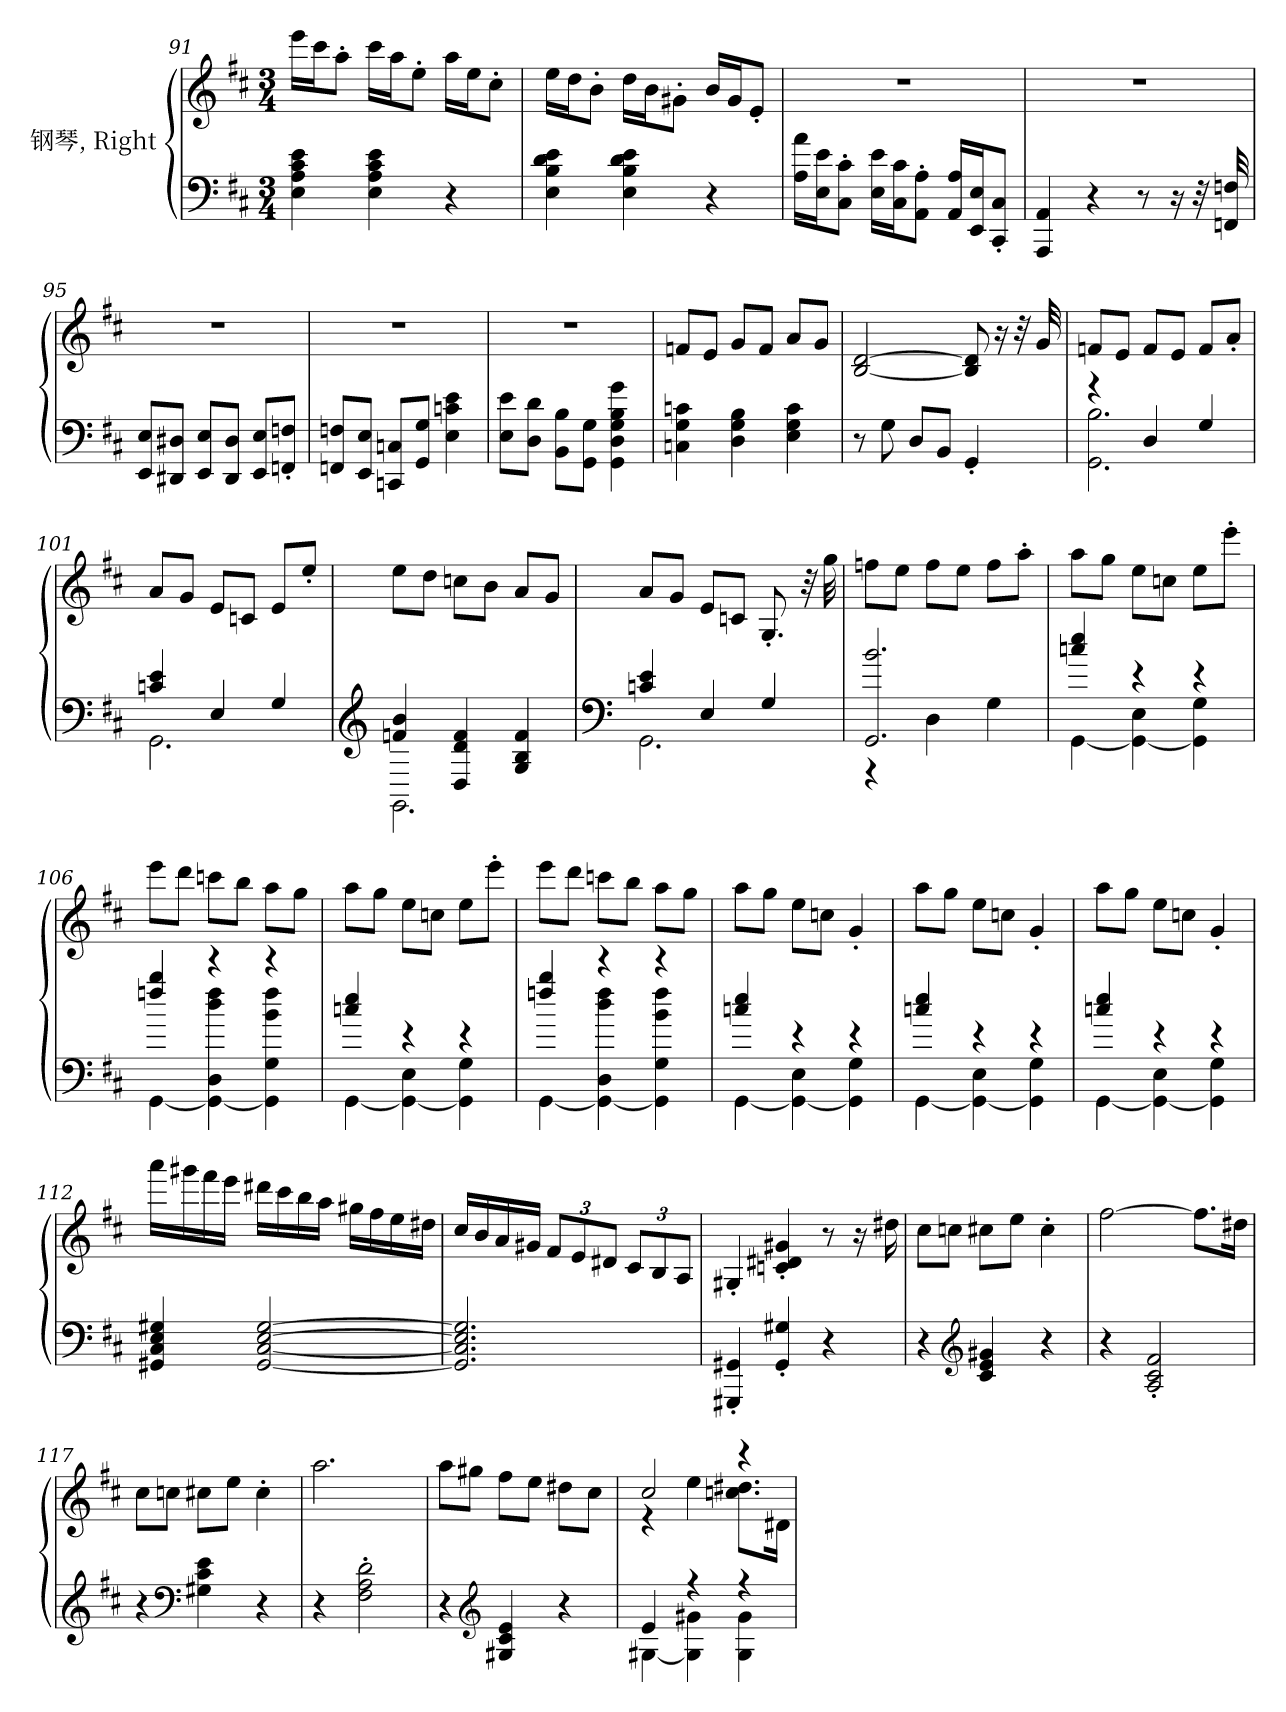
**kern	**kern
*part1	*part1
*staff2	*staff1
*I"钢琴, Right	*
*clefF4	*clefG2
*k[f#c#]	*k[f#c#]
*M3/4	*M3/4
*MM204	*MM204
=91	=91
4E\ 4A\ 4c#\ 4e\	16eee\LL
.	16ccc#\J
.	8aa'\J
*	*MM211
4E\ 4A\ 4c#\ 4e\	16ccc#\LL
.	16aa\J
.	8ee'\J
4r	16aa\LL
.	16ee\J
.	8cc#'\J
=92	=92
4E\ 4B\ 4d\ 4e\	16ee\LL
.	16dd\J
.	8b'\J
4E\ 4B\ 4d\ 4e\	16dd\LL
.	16b\J
.	8g#X'\J
4r	16b/LL
*	*MM215
.	16g#/J
.	8e'/J
=93	=93
16A\ 16a\LL	2.r
16E\ 16e\J	.
8C#\' 8c#\'J	.
16E\ 16e\LL	.
16C#\ 16c#\J	.
8AA\' 8A\'J	.
16AA/ 16A/LL	.
16EE/ 16E/J	.
8CC#/' 8C#/'J	.
!!LO:LB:g=z
=94	=94
4AAA/ 4AA/	2.r
4r	.
8r	.
16r	.
32r	.
32FFn/ 32Fn/	.
=95	=95
8EE/ 8E/L	2.r
8DD#X/ 8D#X/J	.
8EE/ 8E/L	.
8DD#/ 8D#/J	.
8EE/ 8E/L	.
8FFn/' 8Fn/'J	.
=96	=96
8FFn/ 8Fn/L	2.r
8EE/ 8E/J	.
8CCn/ 8Cn/L	.
8GG/ 8G/J	.
4E\ 4cn\ 4e\	.
=97	=97
*	*MM232
8E\ 8e\L	2.r
8D\ 8d\J	.
8BB\ 8B\L	.
8GG\ 8G\J	.
4GG\ 4D\ 4G\ 4B\ 4g\	.
=98	=98
4Cn\ 4G\ 4cn\	8fn/L
.	8e/J
4D\ 4G\ 4B\	8g/L
.	8f/J
4E\ 4G\ 4c\	8a/L
.	8g/J
!!LO:LB:g=z
=99	=99
8r	[2B/ [2d/
8G\	.
8D/L	.
8BB/J	.
4GG'/	8B/] 8d/]
.	16r
.	32r
.	32g/
=100	=100
*	*MM224
*^	*
4r	2.GG\ 2.B\	8fn/L
.	.	8e/J
4D/	.	8f/L
.	.	8e/J
4G/	.	8f/L
.	.	8a'/J
=101	=101	=101
4cn/ 4e/	2.GG\	8a/L
.	.	8g/J
4E/	.	8e/L
.	.	8cn/J
4G/	.	8e/L
.	.	8ee'/J
=102	=102	=102
*clefG2	*	*
4fn/ 4b/	2.GG\	8ee\L
.	.	8dd\J
4D/ 4d/ 4f/	.	8ccn\L
.	.	8b\J
4G/ 4B/ 4f/	.	8a/L
.	.	8g/J
=103	=103	=103
*clefF4	*	*
4cn/ 4e/	2.GG\	8a/L
.	.	8g/J
4E/	.	8e/L
.	.	8cn/J
4G/	.	8.G'/
.	.	32r
.	.	32gg\
!!LO:PB:g=z
=104	=104	=104
*	*	*MM234
2.GG/ 2.b/	4r	8ffn\L
.	.	8ee\J
.	4D\	8ff\L
.	.	8ee\J
.	4G\	8ff\L
.	.	8aa'\J
=105	=105	=105
4ccn/ 4ee/	[4GG\	8aa\L
*	*	*MM244
.	.	8gg\J
4r	4GG\_ 4E\	8ee\L
.	.	8ccn\J
4r	4GG\] 4G\	8ee\L
*	*	*MM248
.	.	8eee'\J
=106	=106	=106
4ffn/ 4bb/	[4GG\	8eee\L
.	.	8ddd\J
4r	4GG\_ 4D\ 4dd\ 4ff\	8cccn\L
.	.	8bb\J
4r	4GG\] 4G\ 4b\ 4ff\	8aa\L
.	.	8gg\J
=107	=107	=107
4ccn/ 4ee/	[4GG\	8aa\L
.	.	8gg\J
4r	4GG\_ 4E\	8ee\L
.	.	8ccn\J
4r	4GG\] 4G\	8ee\L
.	.	8eee'\J
=108	=108	=108
4ffn/ 4bb/	[4GG\	8eee\L
*	*	*MM250
.	.	8ddd\J
*	*	*MM247
4r	4GG\_ 4D\ 4dd\ 4ff\	8cccn\L
*	*	*MM241
.	.	8bb\J
*	*	*MM234
4r	4GG\] 4G\ 4b\ 4ff\	8aa\L
*	*	*MM228
.	.	8gg\J
!!LO:LB:g=z
=109	=109	=109
4ccn/ 4ee/	[4GG\	8aa\L
.	.	8gg\J
4r	4GG\_ 4E\	8ee\L
.	.	8ccn\J
4r	4GG\] 4G\	4g'/
=110	=110	=110
4ccn/ 4ee/	[4GG\	8aa\L
.	.	8gg\J
4r	4GG\_ 4E\	8ee\L
.	.	8ccn\J
4r	4GG\] 4G\	4g'/
=111	=111	=111
4ccn/ 4ee/	[4GG\	8aa\L
.	.	8gg\J
4r	4GG\_ 4E\	8ee\L
.	.	8ccn\J
4r	4GG\] 4G\	4g'/
*v	*v	*
=112	=112
*	*MM161
4GG#X/ 4C#/ 4E/ 4G#X/	16aaa\LL
.	16ggg#X\
*	*MM223
.	16fff#\
.	16eee\JJ
[2GG#/ [2C#/ [2E/ [2G#/	16ddd#X\LL
.	16ccc#\
*	*MM231
.	16bb\
.	16aa\JJ
.	16gg#X\LL
.	16ff#\
.	16ee\
.	16dd#X\JJ
!!LO:LB:g=z
=113	=113
2.GG#/] 2.C#/] 2.E/] 2.G#/]	16cc#/LL
.	16b/
.	16a/
.	16g#X/JJ
*	*Xbrackettup
*	*MM258
.	12f#/L
*	*MM257
.	12e/
*	*MM253
.	12d#X/J
*	*MM248
.	12c#/L
*	*MM245
.	12B/
.	12A/J
=114	=114
*	*MM237
4GGG#X/' 4GG#X/'	4G#X'/
4GG#/' 4G#X/'	4cn/' 4d#X/' 4g#X/'
4r	8r
.	16r
.	16dd#X\
=115	=115
4r	8cc#\L
*	*MM187
.	8ccn\J
*clefG2	*
4c#/ 4e/ 4g#X/	8cc#X\L
.	8ee\J
*	*MM197
4r	4cc#'\
=116	=116
4r	[2ff#\
2A/' 2c#/' 2f#/'	.
.	8.ff#\L]
.	16dd#X\Jk
=117	=117
*	*MM195
4r	8cc#\L
.	8ccn\J
*clefF4	*
4G#X\ 4c#\ 4e\	8cc#X\L
.	8ee\J
4r	4cc#'\
!!LO:LB:g=z
=118	=118
4r	2.aa\
2F#\' 2A\' 2d\'	.
=119	=119
*	*MM180
4r	8aa\L
.	8gg#X\J
*clefG2	*
4G#X/ 4c#/ 4e/	8ff#\L
.	8ee\J
4r	8dd#X\L
.	8cc#\J
=120	=120
*^	*^
4e/	[4G#X\	2cc#/	4r
4r	4G#\] 4g#X\	.	4ee\
*	*	*MM145	*
4r	4G#\ 4g#\	4r	8.ccn\ 8.dd#X\L
*	*	*MM184	*
.	.	.	16d#X\Jk
*v	*v	*	*
*	*v	*v
=	=
*-	*-
